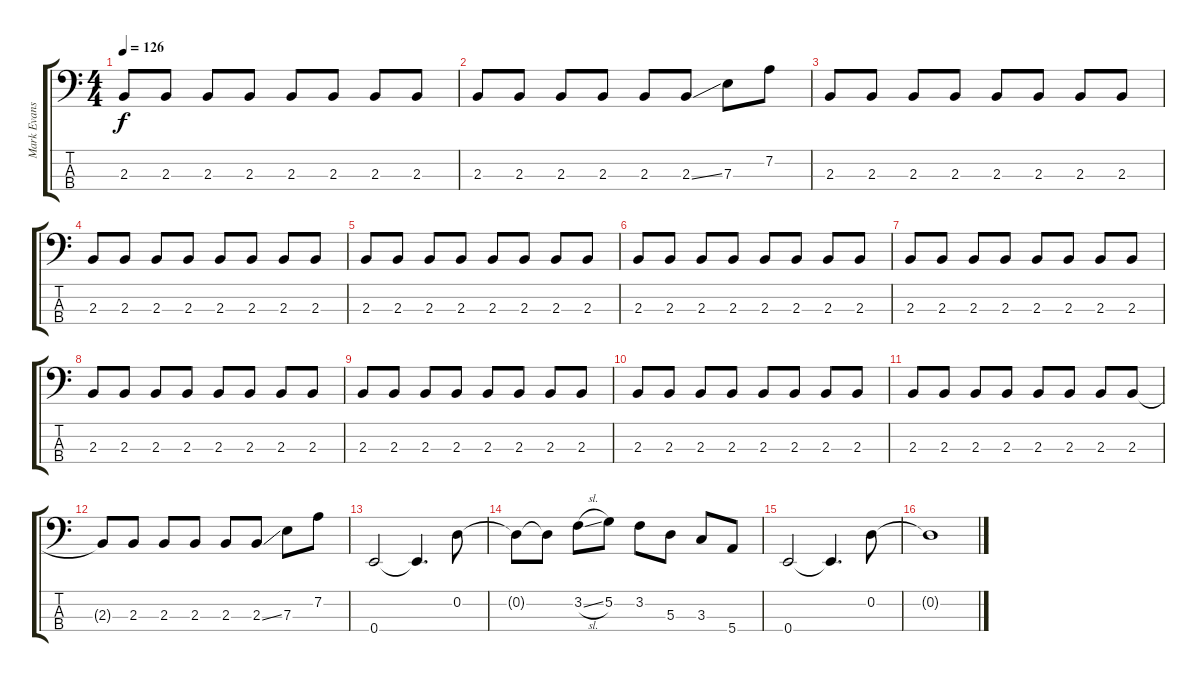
\track ("Mark Evans" "Mark Evans") {instrument electricbassfinger}
\staff {score tabs}
\tuning (G2 D2 A1 E1) {hide}
\ts (4 4)
\tempo 126
\clef f4
\ks c
2.3.8{dy f} 2.3.8 2.3.8 2.3.8 2.3.8 2.3.8 2.3.8 2.3.8 |
2.3.8 2.3.8 2.3.8 2.3.8 2.3.8 2.3{ss}.8 7.3.8 7.2.8 |
2.3.8 2.3.8 2.3.8 2.3.8 2.3.8 2.3.8 2.3.8 2.3.8 |
2.3.8 2.3.8 2.3.8 2.3.8 2.3.8 2.3.8 2.3.8 2.3.8 |
2.3.8 2.3.8 2.3.8 2.3.8 2.3.8 2.3.8 2.3.8 2.3.8 |
2.3.8 2.3.8 2.3.8 2.3.8 2.3.8 2.3.8 2.3.8 2.3.8 |
2.3.8 2.3.8 2.3.8 2.3.8 2.3.8 2.3.8 2.3.8 2.3.8 |
2.3.8 2.3.8 2.3.8 2.3.8 2.3.8 2.3.8 2.3.8 2.3.8 |
2.3.8 2.3.8 2.3.8 2.3.8 2.3.8 2.3.8 2.3.8 2.3.8 |
2.3.8 2.3.8 2.3.8 2.3.8 2.3.8 2.3.8 2.3.8 2.3.8 |
2.3.8 2.3.8 2.3.8 2.3.8 2.3.8 2.3.8 2.3.8 2.3.8 |
2.3{t}.8 2.3.8 2.3.8 2.3.8 2.3.8 2.3{ss}.8 7.3.8 7.2.8 |
0.4.2 0.4{t}.4{d} 0.2.8 |
0.2{t}.8 0.2{t}.8 3.2{sl}.8 5.2.8 3.2.8 5.3.8 3.3.8 5.4.8 |
0.4.2 0.4{t}.4{d} 0.2.8 |
0.2{t}.1
